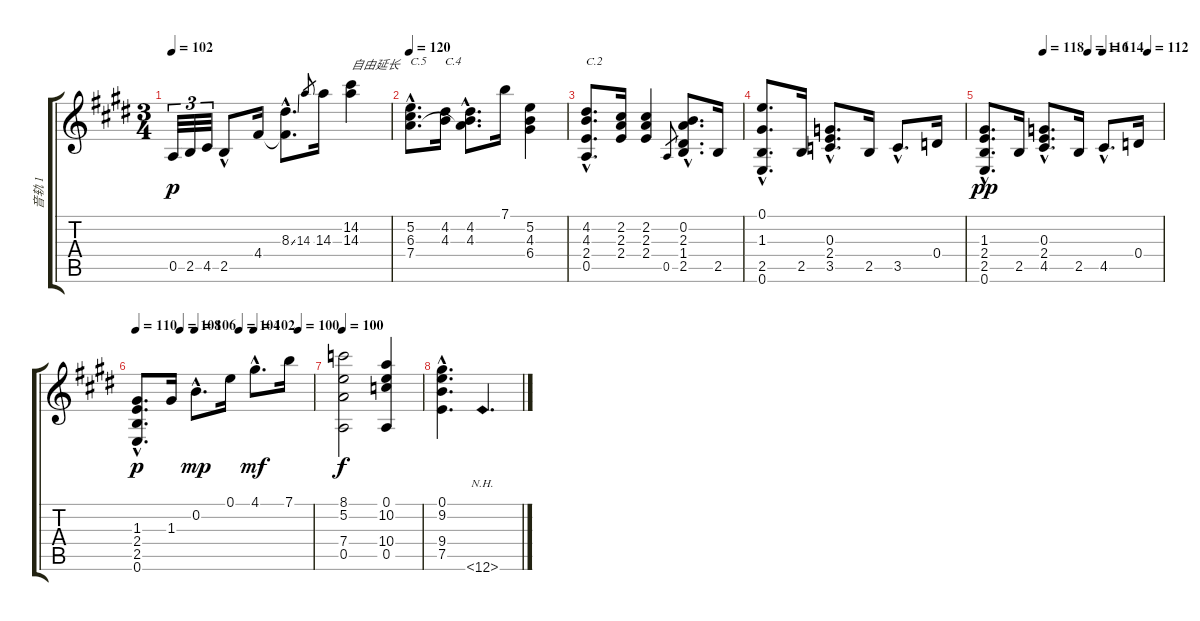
\track ("音轨 1" "音轨 1") {instrument acousticguitarnylon}
\staff {score tabs}
\tuning (E4 B3 G3 D3 A2 E2) {hide}
\ts (3 4)
\tempo 102
\clef g2
\ks e
0.5.32{tu (3 2) dy p} 2.5.32{tu (3 2)} 4.5.32{tu (3 2)} 2.5{hac}.8 4.4.16 (8.3{ss hac} 4.4{t}).8{d} 14.3.8{gr} 14.3.16 (14.2 14.3).4{txt "自由延长"} |
\tempo 120
(5.2{hac} 6.3{hac} 7.4).8{d txt "C.5"} (4.2 4.3).16{txt "C.4"} (4.2{hac} 4.3{hac} 7.4{t}).8{d} 7.1.16 (5.2 4.3 6.4).4 |
(4.2{hac} 4.3{hac} 2.4{hac} 0.5{hac}).8{d txt "C.2"} (2.2 2.3 2.4).16 (2.2 2.3 2.4).4 0.5.8{gr} (0.2 2.3 1.4{hac} 2.5{hac}).8{d} 2.5.16 |
(0.1 1.3 2.5{hac} 0.6{hac}).8{d} 2.5.16 (0.3{hac} 2.4{hac} 3.5{hac}).8{d} 2.5.16 3.5{hac}.8{d} 0.4.16 |
\tempo (118 0.3333333333333333)
\tempo (116 0.5833333333333334)
\tempo (114 0.6666666666666666)
\tempo (112 0.9166666666666666)
(1.3 2.4 2.5{hac} 0.6{hac}).8{d dy pp} 2.5.16 (0.3 2.4{hac} 4.5{hac}).8{d} 2.5.16 4.5{hac}.8{d} 0.4.16 |
\tempo 110
\tempo (108 0.25)
\tempo (106 0.3333333333333333)
\tempo (104 0.5833333333333334)
\tempo (102 0.6666666666666666)
\tempo (100 0.9166666666666666)
(1.3{hac} 2.4{hac} 2.5{hac} 0.6{hac}).8{d dy p} 1.3.16 0.2{hac}.8{d dy mp} 0.1.16 4.1{hac}.8{d dy mf} 7.1.16 |
\tempo 100
(8.1 5.2 7.4 0.5).2{dy f} (0.1 10.2 10.4 0.5).4 |
(0.1{hac} 9.2{hac} 9.4{hac} 7.5{hac}).4{d} 12.6{nh}.4{d}
